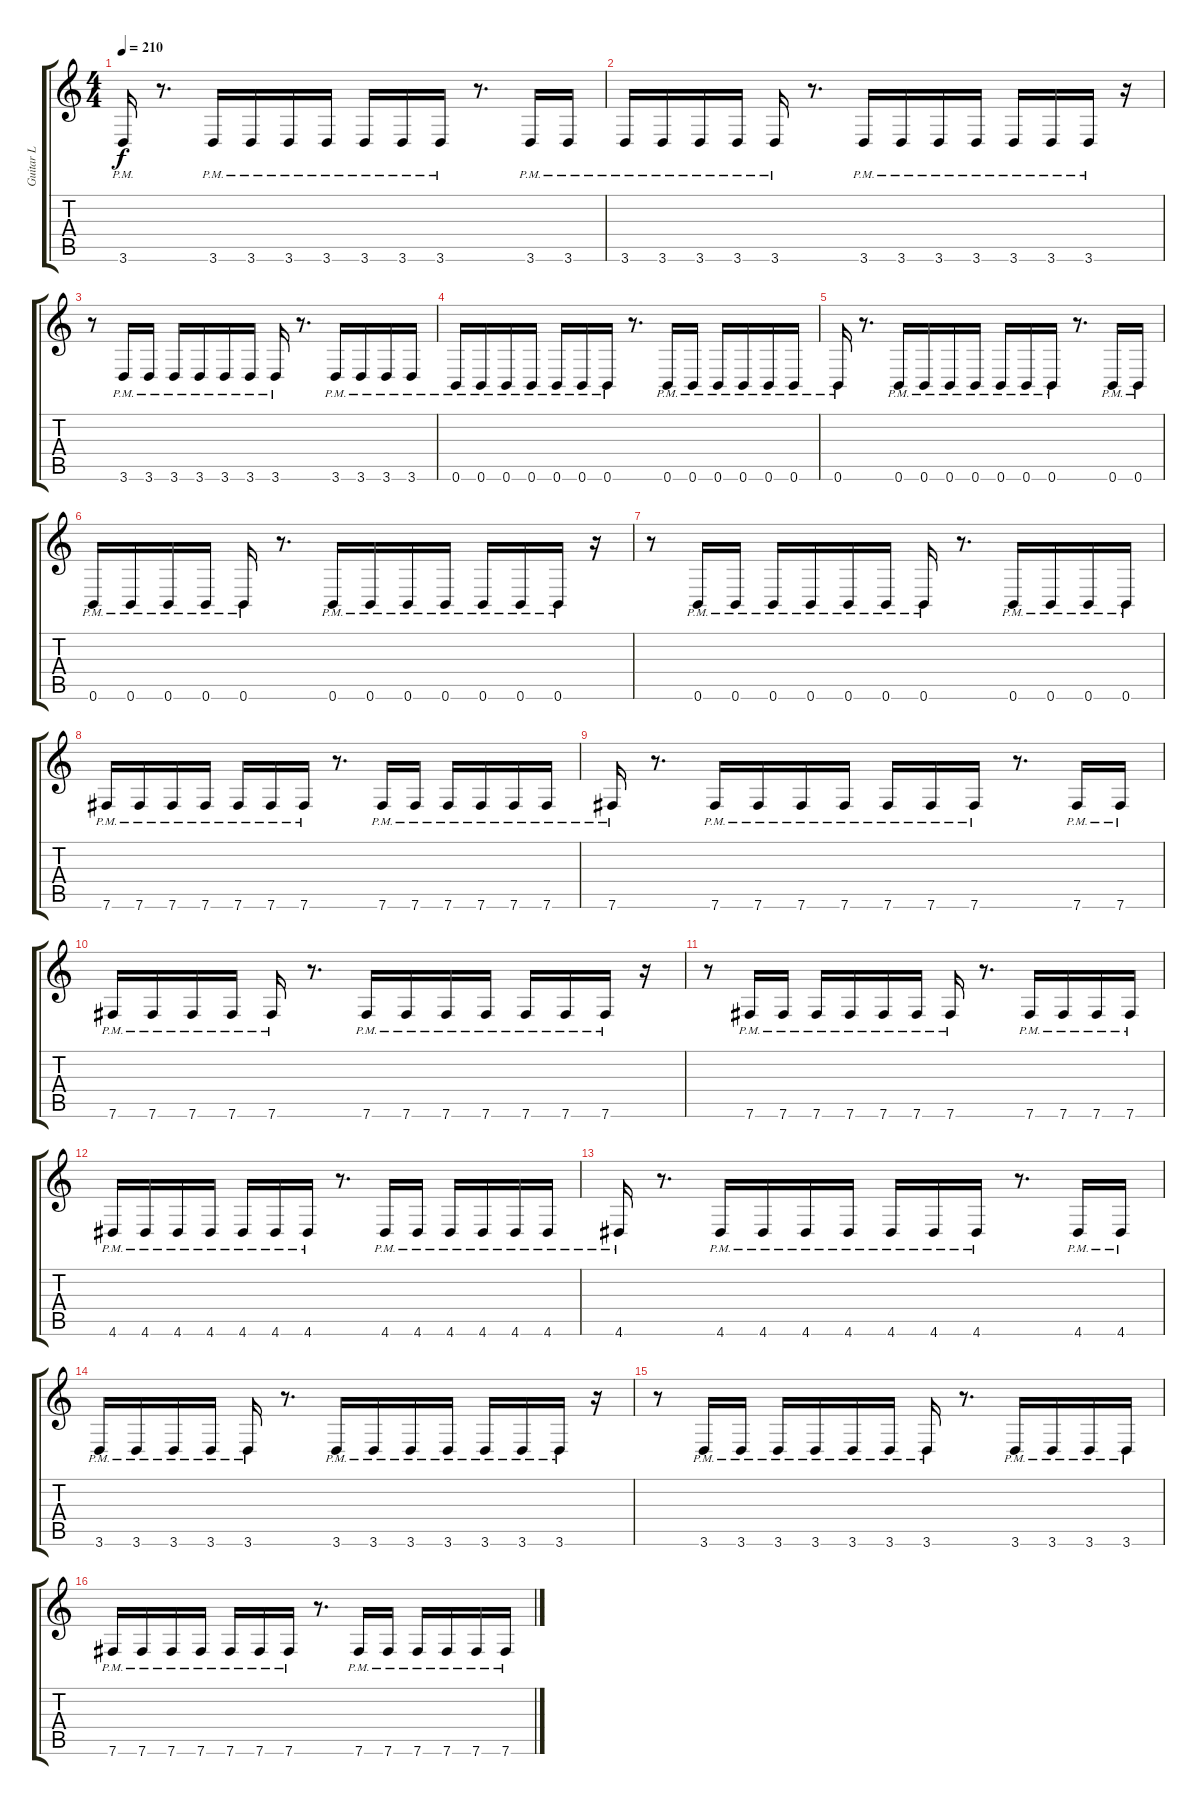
\track ("Guitar L" "Guitar L") {instrument distortionguitar}
\staff {score tabs}
\tuning (Db4 Ab3 E3 B2 Gb2 B1) {hide}
\ts (4 4)
\tempo 210
\clef g2
\ks c
3.6{pm}.16{dy f} r.8{d} 3.6{pm}.16 3.6{pm}.16 3.6{pm}.16 3.6{pm}.16 3.6{pm}.16 3.6{pm}.16 3.6{pm}.16 r.8{d} 3.6{pm}.16 3.6{pm}.16 |
3.6{pm}.16 3.6{pm}.16 3.6{pm}.16 3.6{pm}.16 3.6{pm}.16 r.8{d} 3.6{pm}.16 3.6{pm}.16 3.6{pm}.16 3.6{pm}.16 3.6{pm}.16 3.6{pm}.16 3.6{pm}.16 r.16 |
r.8 3.6{pm}.16 3.6{pm}.16 3.6{pm}.16 3.6{pm}.16 3.6{pm}.16 3.6{pm}.16 3.6{pm}.16 r.8{d} 3.6{pm}.16 3.6{pm}.16 3.6{pm}.16 3.6{pm}.16 |
0.6{pm}.16 0.6{pm}.16 0.6{pm}.16 0.6{pm}.16 0.6{pm}.16 0.6{pm}.16 0.6{pm}.16 r.8{d} 0.6{pm}.16 0.6{pm}.16 0.6{pm}.16 0.6{pm}.16 0.6{pm}.16 0.6{pm}.16 |
0.6{pm}.16 r.8{d} 0.6{pm}.16 0.6{pm}.16 0.6{pm}.16 0.6{pm}.16 0.6{pm}.16 0.6{pm}.16 0.6{pm}.16 r.8{d} 0.6{pm}.16 0.6{pm}.16 |
0.6{pm}.16 0.6{pm}.16 0.6{pm}.16 0.6{pm}.16 0.6{pm}.16 r.8{d} 0.6{pm}.16 0.6{pm}.16 0.6{pm}.16 0.6{pm}.16 0.6{pm}.16 0.6{pm}.16 0.6{pm}.16 r.16 |
r.8 0.6{pm}.16 0.6{pm}.16 0.6{pm}.16 0.6{pm}.16 0.6{pm}.16 0.6{pm}.16 0.6{pm}.16 r.8{d} 0.6{pm}.16 0.6{pm}.16 0.6{pm}.16 0.6{pm}.16 |
7.6{pm}.16 7.6{pm}.16 7.6{pm}.16 7.6{pm}.16 7.6{pm}.16 7.6{pm}.16 7.6{pm}.16 r.8{d} 7.6{pm}.16 7.6{pm}.16 7.6{pm}.16 7.6{pm}.16 7.6{pm}.16 7.6{pm}.16 |
7.6{pm}.16 r.8{d} 7.6{pm}.16 7.6{pm}.16 7.6{pm}.16 7.6{pm}.16 7.6{pm}.16 7.6{pm}.16 7.6{pm}.16 r.8{d} 7.6{pm}.16 7.6{pm}.16 |
7.6{pm}.16 7.6{pm}.16 7.6{pm}.16 7.6{pm}.16 7.6{pm}.16 r.8{d} 7.6{pm}.16 7.6{pm}.16 7.6{pm}.16 7.6{pm}.16 7.6{pm}.16 7.6{pm}.16 7.6{pm}.16 r.16 |
r.8 7.6{pm}.16 7.6{pm}.16 7.6{pm}.16 7.6{pm}.16 7.6{pm}.16 7.6{pm}.16 7.6{pm}.16 r.8{d} 7.6{pm}.16 7.6{pm}.16 7.6{pm}.16 7.6{pm}.16 |
4.6{pm}.16 4.6{pm}.16 4.6{pm}.16 4.6{pm}.16 4.6{pm}.16 4.6{pm}.16 4.6{pm}.16 r.8{d} 4.6{pm}.16 4.6{pm}.16 4.6{pm}.16 4.6{pm}.16 4.6{pm}.16 4.6{pm}.16 |
4.6{pm}.16 r.8{d} 4.6{pm}.16 4.6{pm}.16 4.6{pm}.16 4.6{pm}.16 4.6{pm}.16 4.6{pm}.16 4.6{pm}.16 r.8{d} 4.6{pm}.16 4.6{pm}.16 |
3.6{pm}.16 3.6{pm}.16 3.6{pm}.16 3.6{pm}.16 3.6{pm}.16 r.8{d} 3.6{pm}.16 3.6{pm}.16 3.6{pm}.16 3.6{pm}.16 3.6{pm}.16 3.6{pm}.16 3.6{pm}.16 r.16 |
r.8 3.6{pm}.16 3.6{pm}.16 3.6{pm}.16 3.6{pm}.16 3.6{pm}.16 3.6{pm}.16 3.6{pm}.16 r.8{d} 3.6{pm}.16 3.6{pm}.16 3.6{pm}.16 3.6{pm}.16 |
7.6{pm}.16 7.6{pm}.16 7.6{pm}.16 7.6{pm}.16 7.6{pm}.16 7.6{pm}.16 7.6{pm}.16 r.8{d} 7.6{pm}.16 7.6{pm}.16 7.6{pm}.16 7.6{pm}.16 7.6{pm}.16 7.6{pm}.16
